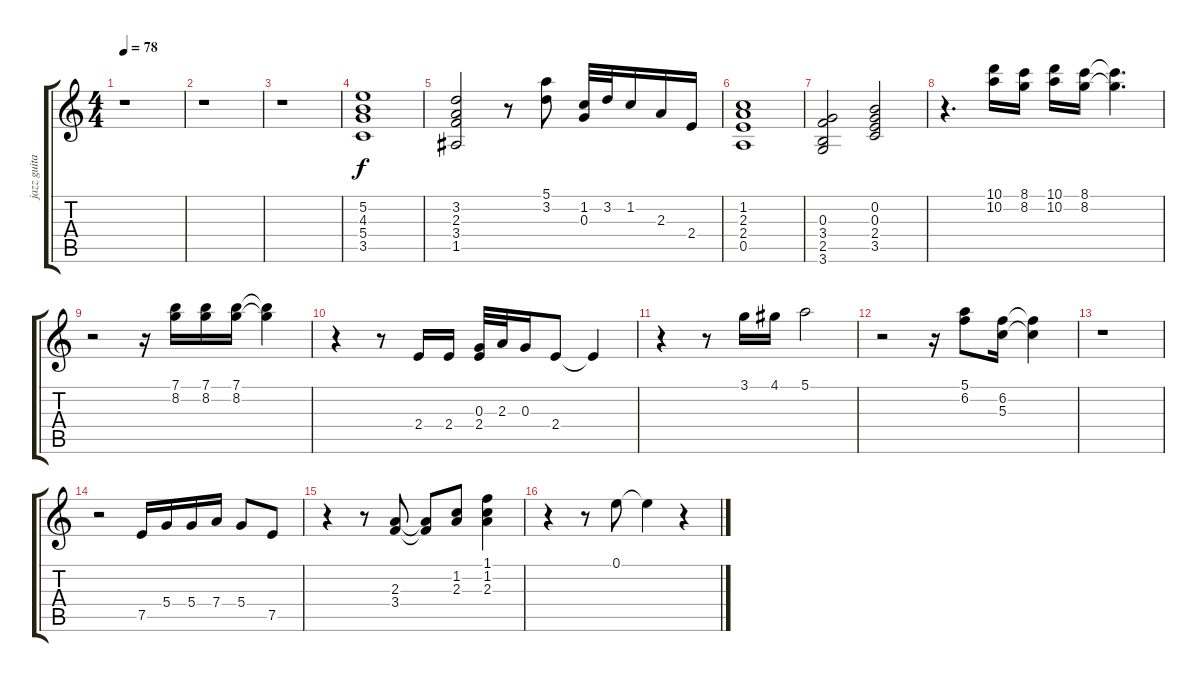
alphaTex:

\track ("jazz guitar" "jazz guita") {instrument electricguitarjazz}
\staff {score tabs}
\tuning (E4 B3 G3 D3 A2 E2) {hide}
\ts (4 4)
\tempo 78
\clef g2
\ks c
r.1{dy f} |
r.1 |
r.1 |
(5.2 4.3 5.4 3.5).1 |
(3.2 2.3 3.4 1.5).2 r.8 (5.1 3.2).8 (1.2 0.3).32 3.2.32 1.2.16 2.3.16 2.4.16 |
(1.2 2.3 2.4 0.5).1 |
(0.3 3.4 2.5 3.6).2 (0.2 0.3 2.4 3.5).2 |
r.4{d} (10.1 10.2).16 (8.1 8.2).16 (10.1 10.2).16 (8.1 8.2).16 (8.1{t} 8.2{t}).4{d} |
r.2 r.16 (7.1 8.2).16 (7.1 8.2).16 (7.1 8.2).16 (7.1{t} 8.2{t}).4 |
r.4 r.8 2.4.16 2.4.16 (0.3 2.4).32 2.3.32 0.3.16 2.4.8 2.4{t}.4 |
r.4 r.8 3.1.16 4.1.16 5.1.2 |
r.2 r.16 (5.1 6.2).8 (6.2 5.3).16 (6.2{t} 5.3{t}).4 |
r.1 |
r.2 7.5.16 5.4.16 5.4.16 7.4.16 5.4.8 7.5.8 |
r.4 r.8 (2.3 3.4).8 (2.3{t} 3.4{t}).8 (1.2 2.3).8 (1.1 1.2 2.3).4 |
r.4 r.8 0.1.8 0.1{t}.4 r.4
